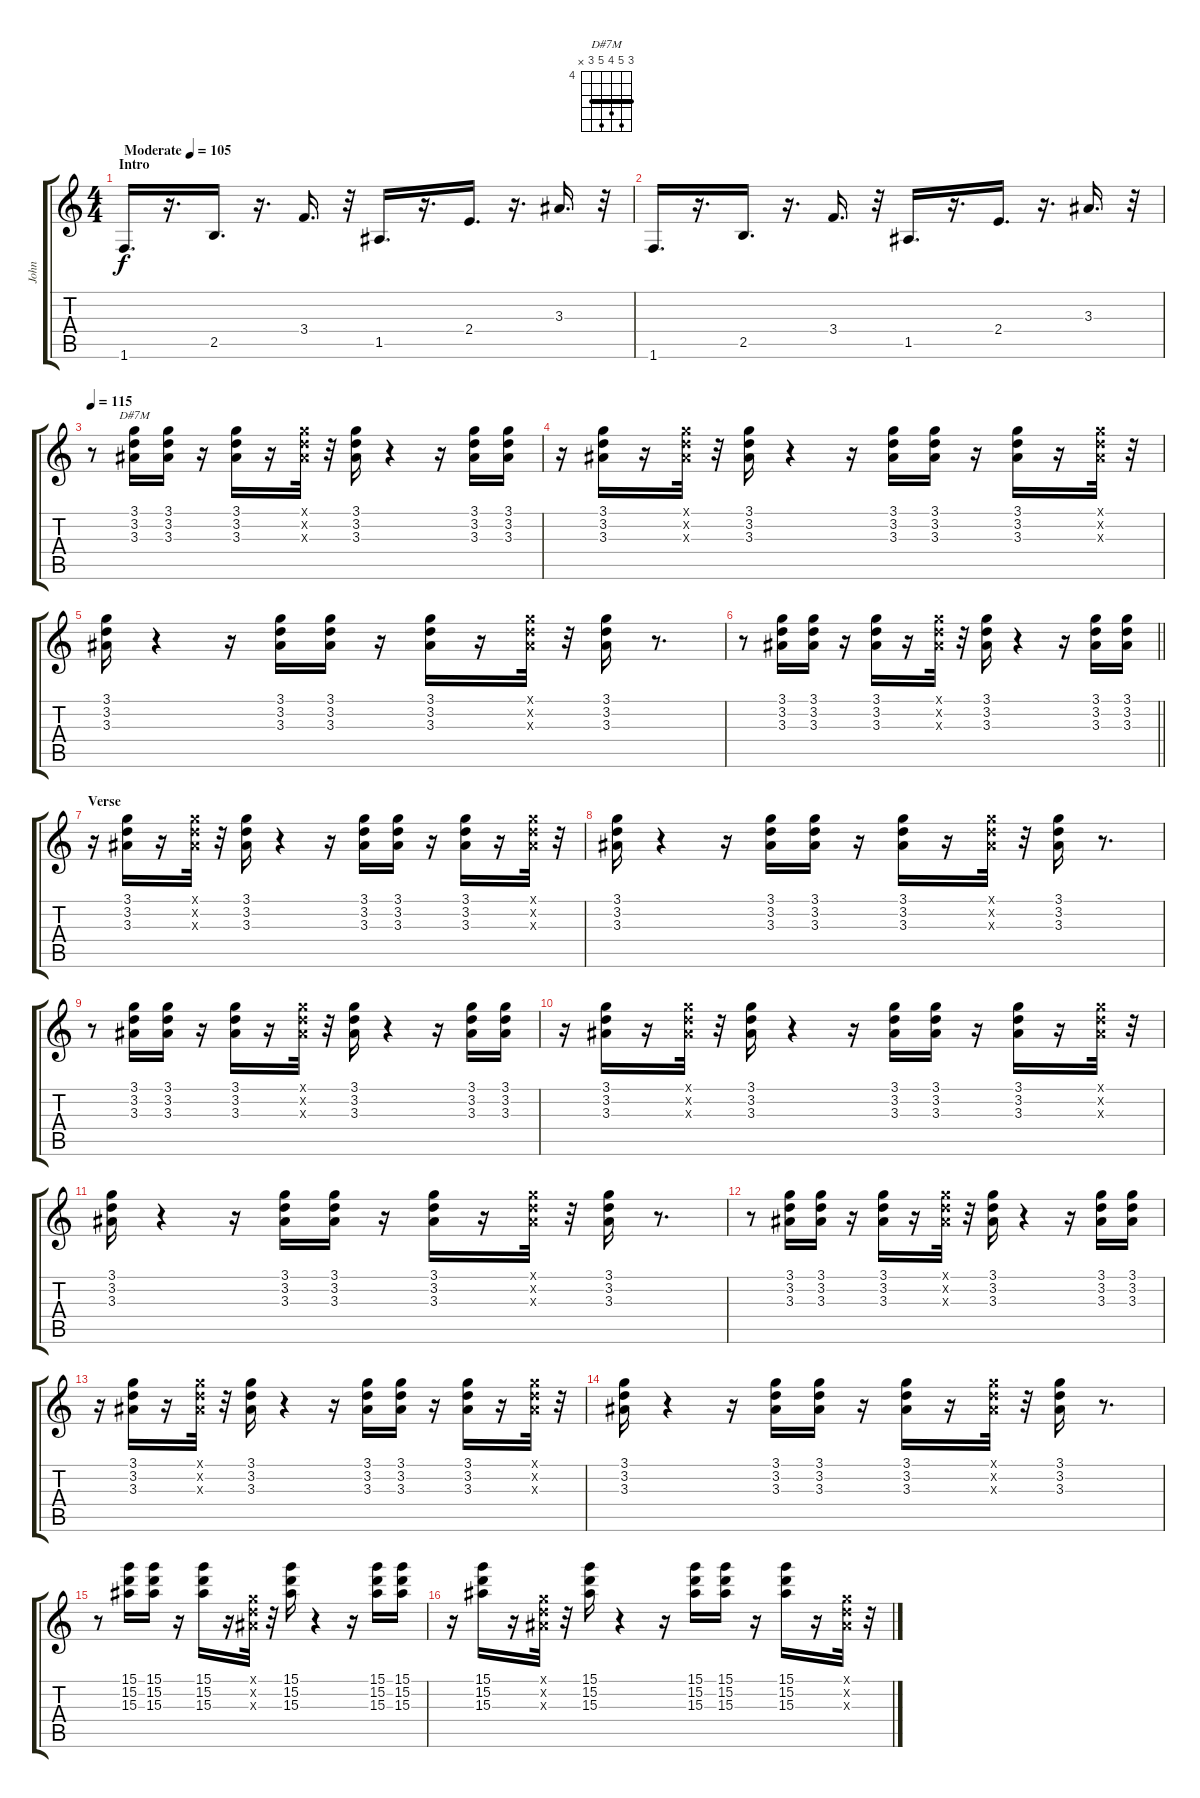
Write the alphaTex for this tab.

\track ("John" "John") {instrument electricguitarclean}
\staff {score tabs}
\tuning (E4 B3 G3 D3 A2 E2) {hide}
\chord ("D#7M" 6 8 7 8 6 x) {firstfret 4 barre 6}
\ts (4 4)
\section ("" "Intro")
\tempo (105 "Moderate")
\clef g2
\ks c
1.6.16{d dy f balance 8 instrument electricguitarclean} r.16{d} 2.5.16{d} r.16{d} 3.4.16{d} r.32 1.5.16{d} r.16{d} 2.4.16{d} r.16{d} 3.3.16{d} r.32 |
1.6.16{d} r.16{d} 2.5.16{d} r.16{d} 3.4.16{d} r.32 1.5.16{d} r.16{d} 2.4.16{d} r.16{d} 3.3.16{d} r.32 |
\tempo 115
r.8{balance 14} (3.1 3.2 3.3).16{ch "D#7M"} (3.1 3.2 3.3).16 r.16 (3.1 3.2 3.3).16 r.16 (3.1{x} 3.2{x} 3.3{x}).32 r.32 (3.1 3.2 3.3).16 r.4 r.16 (3.1 3.2 3.3).16 (3.1 3.2 3.3).16 |
r.16 (3.1 3.2 3.3).16 r.16 (3.1{x} 3.2{x} 3.3{x}).32 r.32 (3.1 3.2 3.3).16 r.4 r.16 (3.1 3.2 3.3).16 (3.1 3.2 3.3).16 r.16 (3.1 3.2 3.3).16 r.16 (3.1{x} 3.2{x} 3.3{x}).32 r.32 |
(3.1 3.2 3.3).16 r.4 r.16 (3.1 3.2 3.3).16 (3.1 3.2 3.3).16 r.16 (3.1 3.2 3.3).16 r.16 (3.1{x} 3.2{x} 3.3{x}).32 r.32 (3.1 3.2 3.3).16 r.8{d} |
\barLineRight lightlight
r.8 (3.1 3.2 3.3).16 (3.1 3.2 3.3).16 r.16 (3.1 3.2 3.3).16 r.16 (3.1{x} 3.2{x} 3.3{x}).32 r.32 (3.1 3.2 3.3).16 r.4 r.16 (3.1 3.2 3.3).16 (3.1 3.2 3.3).16 |
\section ("" "Verse")
r.16 (3.1 3.2 3.3).16 r.16 (3.1{x} 3.2{x} 3.3{x}).32 r.32 (3.1 3.2 3.3).16 r.4 r.16 (3.1 3.2 3.3).16 (3.1 3.2 3.3).16 r.16 (3.1 3.2 3.3).16 r.16 (3.1{x} 3.2{x} 3.3{x}).32 r.32 |
(3.1 3.2 3.3).16 r.4 r.16 (3.1 3.2 3.3).16 (3.1 3.2 3.3).16 r.16 (3.1 3.2 3.3).16 r.16 (3.1{x} 3.2{x} 3.3{x}).32 r.32 (3.1 3.2 3.3).16 r.8{d} |
r.8 (3.1 3.2 3.3).16 (3.1 3.2 3.3).16 r.16 (3.1 3.2 3.3).16 r.16 (3.1{x} 3.2{x} 3.3{x}).32 r.32 (3.1 3.2 3.3).16 r.4 r.16 (3.1 3.2 3.3).16 (3.1 3.2 3.3).16 |
r.16 (3.1 3.2 3.3).16 r.16 (3.1{x} 3.2{x} 3.3{x}).32 r.32 (3.1 3.2 3.3).16 r.4 r.16 (3.1 3.2 3.3).16 (3.1 3.2 3.3).16 r.16 (3.1 3.2 3.3).16 r.16 (3.1{x} 3.2{x} 3.3{x}).32 r.32 |
(3.1 3.2 3.3).16 r.4 r.16 (3.1 3.2 3.3).16 (3.1 3.2 3.3).16 r.16 (3.1 3.2 3.3).16 r.16 (3.1{x} 3.2{x} 3.3{x}).32 r.32 (3.1 3.2 3.3).16 r.8{d} |
r.8 (3.1 3.2 3.3).16 (3.1 3.2 3.3).16 r.16 (3.1 3.2 3.3).16 r.16 (3.1{x} 3.2{x} 3.3{x}).32 r.32 (3.1 3.2 3.3).16 r.4 r.16 (3.1 3.2 3.3).16 (3.1 3.2 3.3).16 |
r.16 (3.1 3.2 3.3).16 r.16 (3.1{x} 3.2{x} 3.3{x}).32 r.32 (3.1 3.2 3.3).16 r.4 r.16 (3.1 3.2 3.3).16 (3.1 3.2 3.3).16 r.16 (3.1 3.2 3.3).16 r.16 (3.1{x} 3.2{x} 3.3{x}).32 r.32 |
(3.1 3.2 3.3).16 r.4 r.16 (3.1 3.2 3.3).16 (3.1 3.2 3.3).16 r.16 (3.1 3.2 3.3).16 r.16 (3.1{x} 3.2{x} 3.3{x}).32 r.32 (3.1 3.2 3.3).16 r.8{d} |
r.8 (15.1 15.2 15.3).16 (15.1 15.2 15.3).16 r.16 (15.1 15.2 15.3).16 r.16 (3.1{x} 3.2{x} 3.3{x}).32 r.32 (15.1 15.2 15.3).16 r.4 r.16 (15.1 15.2 15.3).16 (15.1 15.2 15.3).16 |
r.16 (15.1 15.2 15.3).16 r.16 (3.1{x} 3.2{x} 3.3{x}).32 r.32 (15.1 15.2 15.3).16 r.4 r.16 (15.1 15.2 15.3).16 (15.1 15.2 15.3).16 r.16 (15.1 15.2 15.3).16 r.16 (3.1{x} 3.2{x} 3.3{x}).32 r.32
